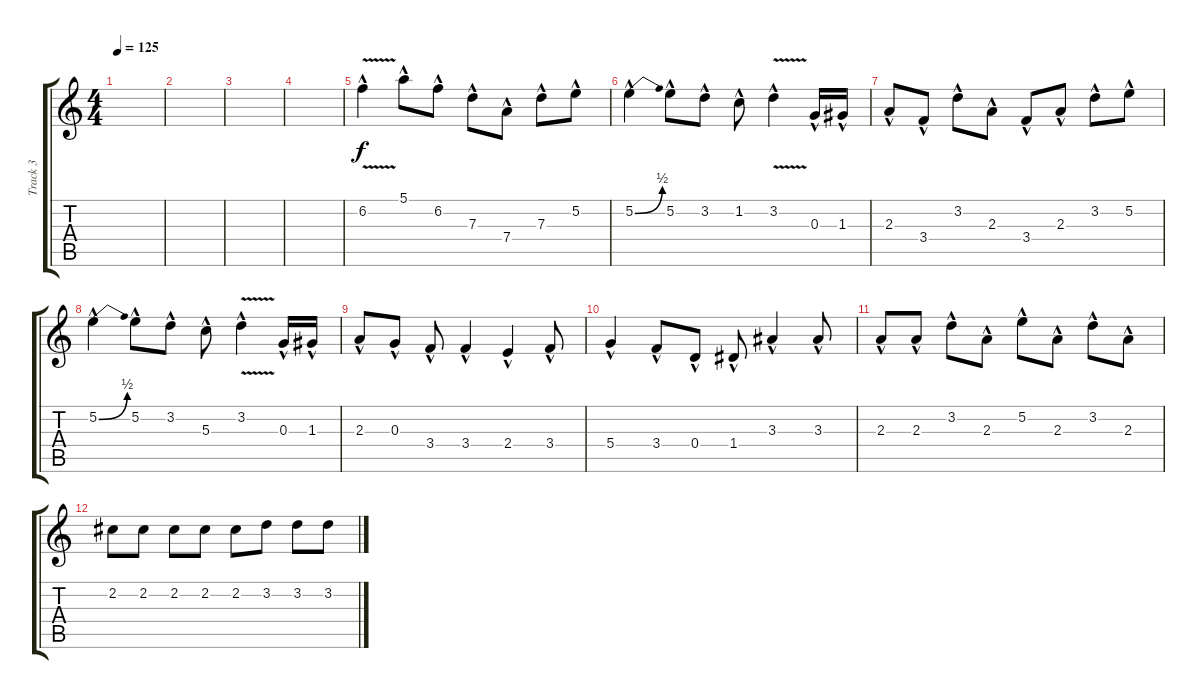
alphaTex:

\track ("Track 3" "Track 3") {instrument distortionguitar}
\staff {score tabs}
\tuning (E4 B3 G3 D3 A2 D2) {hide}
\ts (4 4)
\tempo 125
\clef g2
\ks c
|
|
|
|
6.2{v hac}.4 5.1{hac}.8 6.2{hac}.8 7.3{hac}.8 7.4{hac}.8 7.3{hac}.8 5.2{hac}.8 |
5.2{be (bend 0 0 60 2) hac}.4 5.2{hac}.8 3.2{hac}.8 1.2{hac}.8 3.2{v hac}.4 0.3{hac}.16 1.3{hac}.16 |
2.3{hac}.8 3.4{hac}.8 3.2{hac}.8 2.3{hac}.8 3.4{hac}.8 2.3{hac}.8 3.2{hac}.8 5.2{hac}.8 |
5.2{be (bend 0 0 60 2) hac}.4 5.2{hac}.8 3.2{hac}.8 5.3{hac}.8 3.2{v hac}.4 0.3{hac}.16 1.3{hac}.16 |
2.3{hac}.8 0.3{hac}.8 3.4{hac}.8 3.4{hac}.4 2.4{hac}.4 3.4{hac}.8 |
5.4{hac}.4 3.4{hac}.8 0.4{hac}.8 1.4{hac}.8 3.3{hac}.4 3.3{hac}.8 |
2.3{hac}.8 2.3{hac}.8 3.2{hac}.8 2.3{hac}.8 5.2{hac}.8 2.3{hac}.8 3.2{hac}.8 2.3{hac}.8 |
2.2.8 2.2.8 2.2.8 2.2.8 2.2.8 3.2.8 3.2.8 3.2.8
